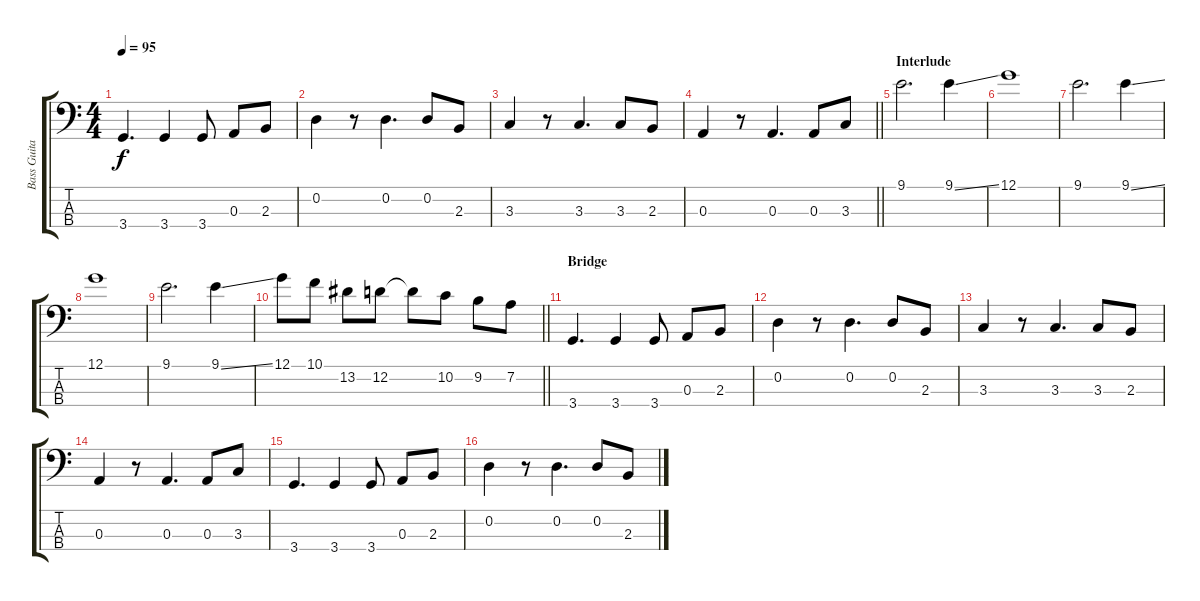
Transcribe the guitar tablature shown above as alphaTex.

\track ("Bass Guitar" "Bass Guita") {instrument electricbassfinger}
\staff {score tabs}
\tuning (G2 D2 A1 E1) {hide}
\ts (4 4)
\tempo 95
\clef f4
\ks c
3.4.4{d dy f} 3.4.4 3.4.8 0.3.8 2.3.8 |
0.2.4 r.8 0.2.4{d} 0.2.8 2.3.8 |
3.3.4 r.8 3.3.4{d} 3.3.8 2.3.8 |
\barLineRight lightlight
0.3.4 r.8 0.3.4{d} 0.3.8 3.3.8 |
\section ("" "Interlude")
9.1.2{d} 9.1{ss}.4 |
12.1.1 |
9.1.2{d} 9.1{ss}.4 |
12.1.1 |
9.1.2{d} 9.1{ss}.4 |
\barLineRight lightlight
12.1.8 10.1.8 13.2.8 12.2.8 12.2{t}.8 10.2.8 9.2.8 7.2.8 |
\section ("" "Bridge")
3.4.4{d} 3.4.4 3.4.8 0.3.8 2.3.8 |
0.2.4 r.8 0.2.4{d} 0.2.8 2.3.8 |
3.3.4 r.8 3.3.4{d} 3.3.8 2.3.8 |
0.3.4 r.8 0.3.4{d} 0.3.8 3.3.8 |
3.4.4{d} 3.4.4 3.4.8 0.3.8 2.3.8 |
0.2.4 r.8 0.2.4{d} 0.2.8 2.3.8
